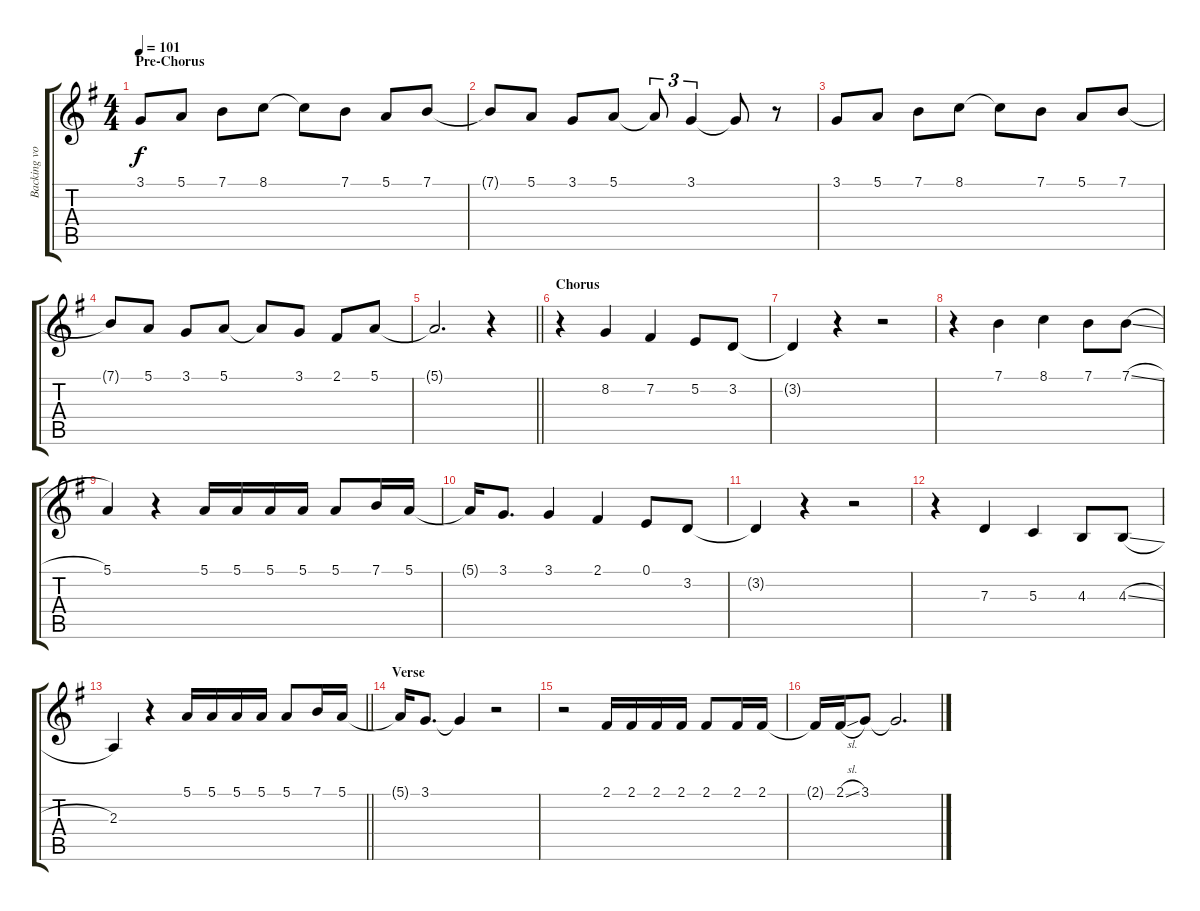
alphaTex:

\track ("Backing vocals" "Backing vo") {instrument altosax}
\staff {score tabs}
\tuning (E4 B3 G3 D3 A2 E2) {hide}
\ts (4 4)
\section ("" "Pre-Chorus")
\tempo 101
\clef g2
\ks eminor
3.1.8{dy f} 5.1.8 7.1.8 8.1.8 8.1{t}.8 7.1.8 5.1.8 7.1.8 |
7.1{t}.8 5.1.8 3.1.8 5.1.8 5.1{t}.8{tu (3 2)} 3.1.4{tu (3 2)} 3.1{t}.8 r.8 |
3.1.8 5.1.8 7.1.8 8.1.8 8.1{t}.8 7.1.8 5.1.8 7.1.8 |
7.1{t}.8 5.1.8 3.1.8 5.1.8 5.1{t}.8 3.1.8 2.1.8 5.1.8 |
\barLineRight lightlight
5.1{t}.2{d} r.4 |
\section ("" "Chorus")
r.4 8.2.4 7.2.4 5.2.8 3.2.8 |
3.2{t}.4 r.4 r.2 |
r.4 7.1.4 8.1.4 7.1.8 7.1{sl}.8 |
5.1.4 r.4 5.1.16 5.1.16 5.1.16 5.1.16 5.1.8 7.1.16 5.1.16 |
5.1{t}.16 3.1.8{d} 3.1.4 2.1.4 0.1.8 3.2.8 |
3.2{t}.4 r.4 r.2 |
r.4 7.3.4 5.3.4 4.3.8 4.3{sl}.8 |
\barLineRight lightlight
2.3.4 r.4 5.1.16 5.1.16 5.1.16 5.1.16 5.1.8 7.1.16 5.1.16 |
\section ("" "Verse")
5.1{t}.16 3.1.8{d} 3.1{t}.4 r.2 |
r.2 2.1.16 2.1.16 2.1.16 2.1.16 2.1.8 2.1.16 2.1.16 |
2.1{t}.16 2.1{sl}.16 3.1.8 3.1{t}.2{d}
